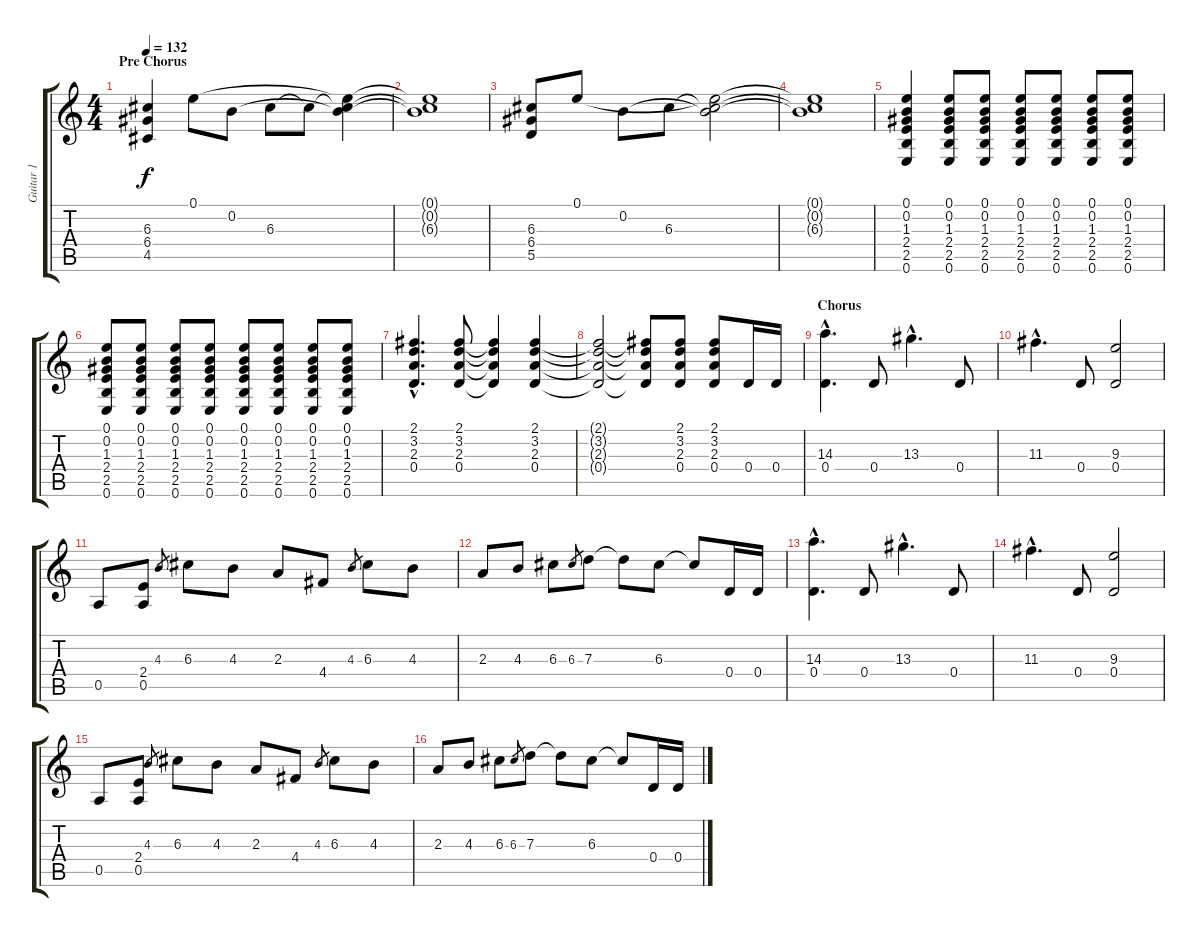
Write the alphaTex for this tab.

\track ("Guitar 1" "Guitar 1") {instrument electricguitarclean}
\staff {score tabs}
\tuning (E4 B3 G3 D3 A2 E2) {hide}
\ts (4 4)
\section ("" "Pre Chorus")
\tempo 132
\clef g2
\ks c
(6.3 6.4 4.5).4{dy f instrument distortionguitar} 0.1.8 0.2.8 6.3.8 6.3{t}.8 (0.1{t} 0.2{t} 6.3{t}).4 |
(0.1{t} 0.2{t} 6.3{t}).1 |
(6.3 6.4 5.5).8 0.1.8 0.2.8 6.3.8 (0.1{t} 0.2{t} 6.3{t}).2 |
(0.1{t} 0.2{t} 6.3{t}).1 |
(0.1 0.2 1.3 2.4 2.5 0.6).4 (0.1 0.2 1.3 2.4 2.5 0.6).8 (0.1 0.2 1.3 2.4 2.5 0.6).8 (0.1 0.2 1.3 2.4 2.5 0.6).8 (0.1 0.2 1.3 2.4 2.5 0.6).8 (0.1 0.2 1.3 2.4 2.5 0.6).8 (0.1 0.2 1.3 2.4 2.5 0.6).8 |
(0.1 0.2 1.3 2.4 2.5 0.6).8 (0.1 0.2 1.3 2.4 2.5 0.6).8 (0.1 0.2 1.3 2.4 2.5 0.6).8 (0.1 0.2 1.3 2.4 2.5 0.6).8 (0.1 0.2 1.3 2.4 2.5 0.6).8 (0.1 0.2 1.3 2.4 2.5 0.6).8 (0.1 0.2 1.3 2.4 2.5 0.6).8 (0.1 0.2 1.3 2.4 2.5 0.6).8 |
(2.1{hac} 3.2{hac} 2.3{hac} 0.4{hac}).4{d} (2.1 3.2 2.3 0.4).8 (2.1{t} 3.2{t} 2.3{t} 0.4{t}).4 (2.1 3.2 2.3 0.4).4 |
(2.1{t} 3.2{t} 2.3{t} 0.4{t}).2 (2.1{t} 3.2{t} 2.3{t} 0.4{t}).8 (2.1 3.2 2.3 0.4).8 (2.1 3.2 2.3 0.4).8 0.4.16 0.4.16 |
\section ("" "Chorus")
(14.3{hac} 0.4{hac}).4{d} 0.4.8 13.3{hac}.4{d} 0.4.8 |
11.3{hac}.4{d} 0.4.8 (9.3 0.4).2 |
0.5.8 (2.4 0.5).8 4.3.8{gr} 6.3.8 4.3.8 2.3.8 4.4.8 4.3.8{gr} 6.3.8 4.3.8 |
2.3.8 4.3.8 6.3.8 6.3.8{gr} 7.3.8 7.3{t}.8 6.3.8 6.3{t}.8 0.4.16 0.4.16 |
(14.3{hac} 0.4{hac}).4{d} 0.4.8 13.3{hac}.4{d} 0.4.8 |
11.3{hac}.4{d} 0.4.8 (9.3 0.4).2 |
0.5.8 (2.4 0.5).8 4.3.8{gr} 6.3.8 4.3.8 2.3.8 4.4.8 4.3.8{gr} 6.3.8 4.3.8 |
2.3.8 4.3.8 6.3.8 6.3.8{gr} 7.3.8 7.3{t}.8 6.3.8 6.3{t}.8 0.4.16 0.4.16
